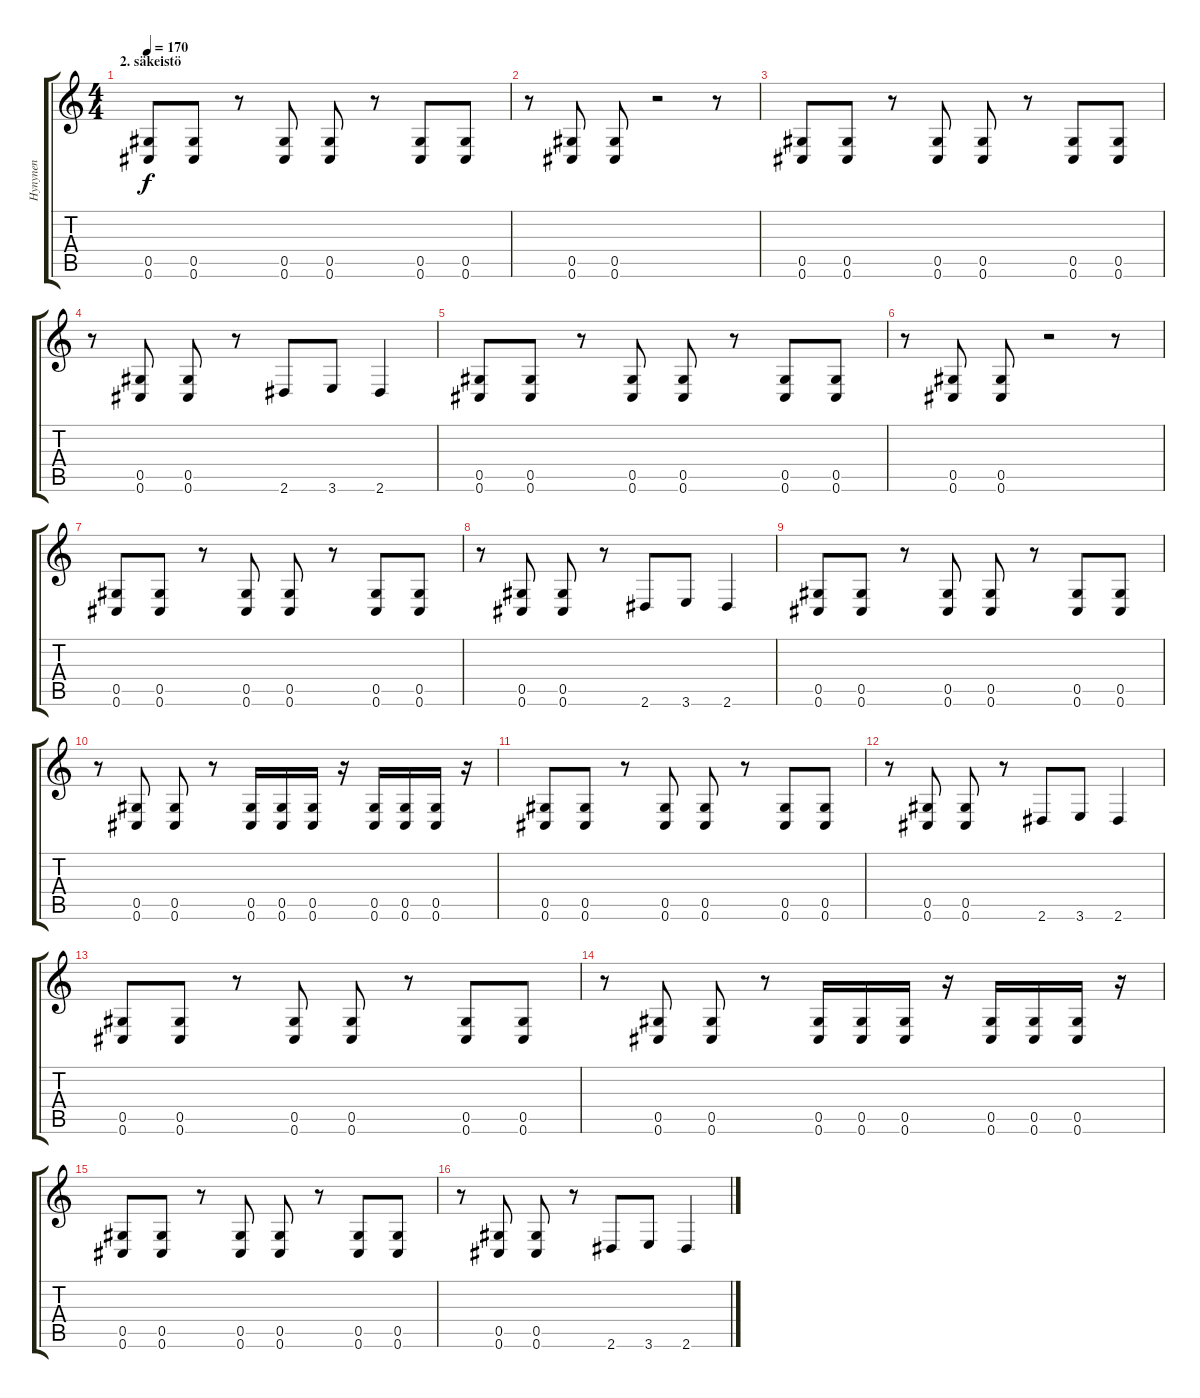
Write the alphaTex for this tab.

\track ("Hynynen" "Hynynen") {instrument distortionguitar}
\staff {score tabs}
\tuning (Eb4 Bb3 Gb3 Db3 Ab2 Db2) {hide}
\ts (4 4)
\section ("" "2. säkeistö")
\tempo 170
\clef g2
\ks c
(0.5 0.6).8{dy f} (0.5 0.6).8 r.8 (0.5 0.6).8 (0.5 0.6).8 r.8 (0.5 0.6).8 (0.5 0.6).8 |
r.8 (0.5 0.6).8 (0.5 0.6).8 r.2 r.8 |
(0.5 0.6).8 (0.5 0.6).8 r.8 (0.5 0.6).8 (0.5 0.6).8 r.8 (0.5 0.6).8 (0.5 0.6).8 |
r.8 (0.5 0.6).8 (0.5 0.6).8 r.8 2.6.8 3.6.8 2.6.4 |
(0.5 0.6).8 (0.5 0.6).8 r.8 (0.5 0.6).8 (0.5 0.6).8 r.8 (0.5 0.6).8 (0.5 0.6).8 |
r.8 (0.5 0.6).8 (0.5 0.6).8 r.2 r.8 |
(0.5 0.6).8 (0.5 0.6).8 r.8 (0.5 0.6).8 (0.5 0.6).8 r.8 (0.5 0.6).8 (0.5 0.6).8 |
r.8 (0.5 0.6).8 (0.5 0.6).8 r.8 2.6.8 3.6.8 2.6.4 |
(0.5 0.6).8 (0.5 0.6).8 r.8 (0.5 0.6).8 (0.5 0.6).8 r.8 (0.5 0.6).8 (0.5 0.6).8 |
r.8 (0.5 0.6).8 (0.5 0.6).8 r.8 (0.5 0.6).16 (0.5 0.6).16 (0.5 0.6).16 r.16 (0.5 0.6).16 (0.5 0.6).16 (0.5 0.6).16 r.16 |
(0.5 0.6).8 (0.5 0.6).8 r.8 (0.5 0.6).8 (0.5 0.6).8 r.8 (0.5 0.6).8 (0.5 0.6).8 |
r.8 (0.5 0.6).8 (0.5 0.6).8 r.8 2.6.8 3.6.8 2.6.4 |
(0.5 0.6).8 (0.5 0.6).8 r.8 (0.5 0.6).8 (0.5 0.6).8 r.8 (0.5 0.6).8 (0.5 0.6).8 |
r.8 (0.5 0.6).8 (0.5 0.6).8 r.8 (0.5 0.6).16 (0.5 0.6).16 (0.5 0.6).16 r.16 (0.5 0.6).16 (0.5 0.6).16 (0.5 0.6).16 r.16 |
(0.5 0.6).8 (0.5 0.6).8 r.8 (0.5 0.6).8 (0.5 0.6).8 r.8 (0.5 0.6).8 (0.5 0.6).8 |
r.8 (0.5 0.6).8 (0.5 0.6).8 r.8 2.6.8 3.6.8 2.6.4
